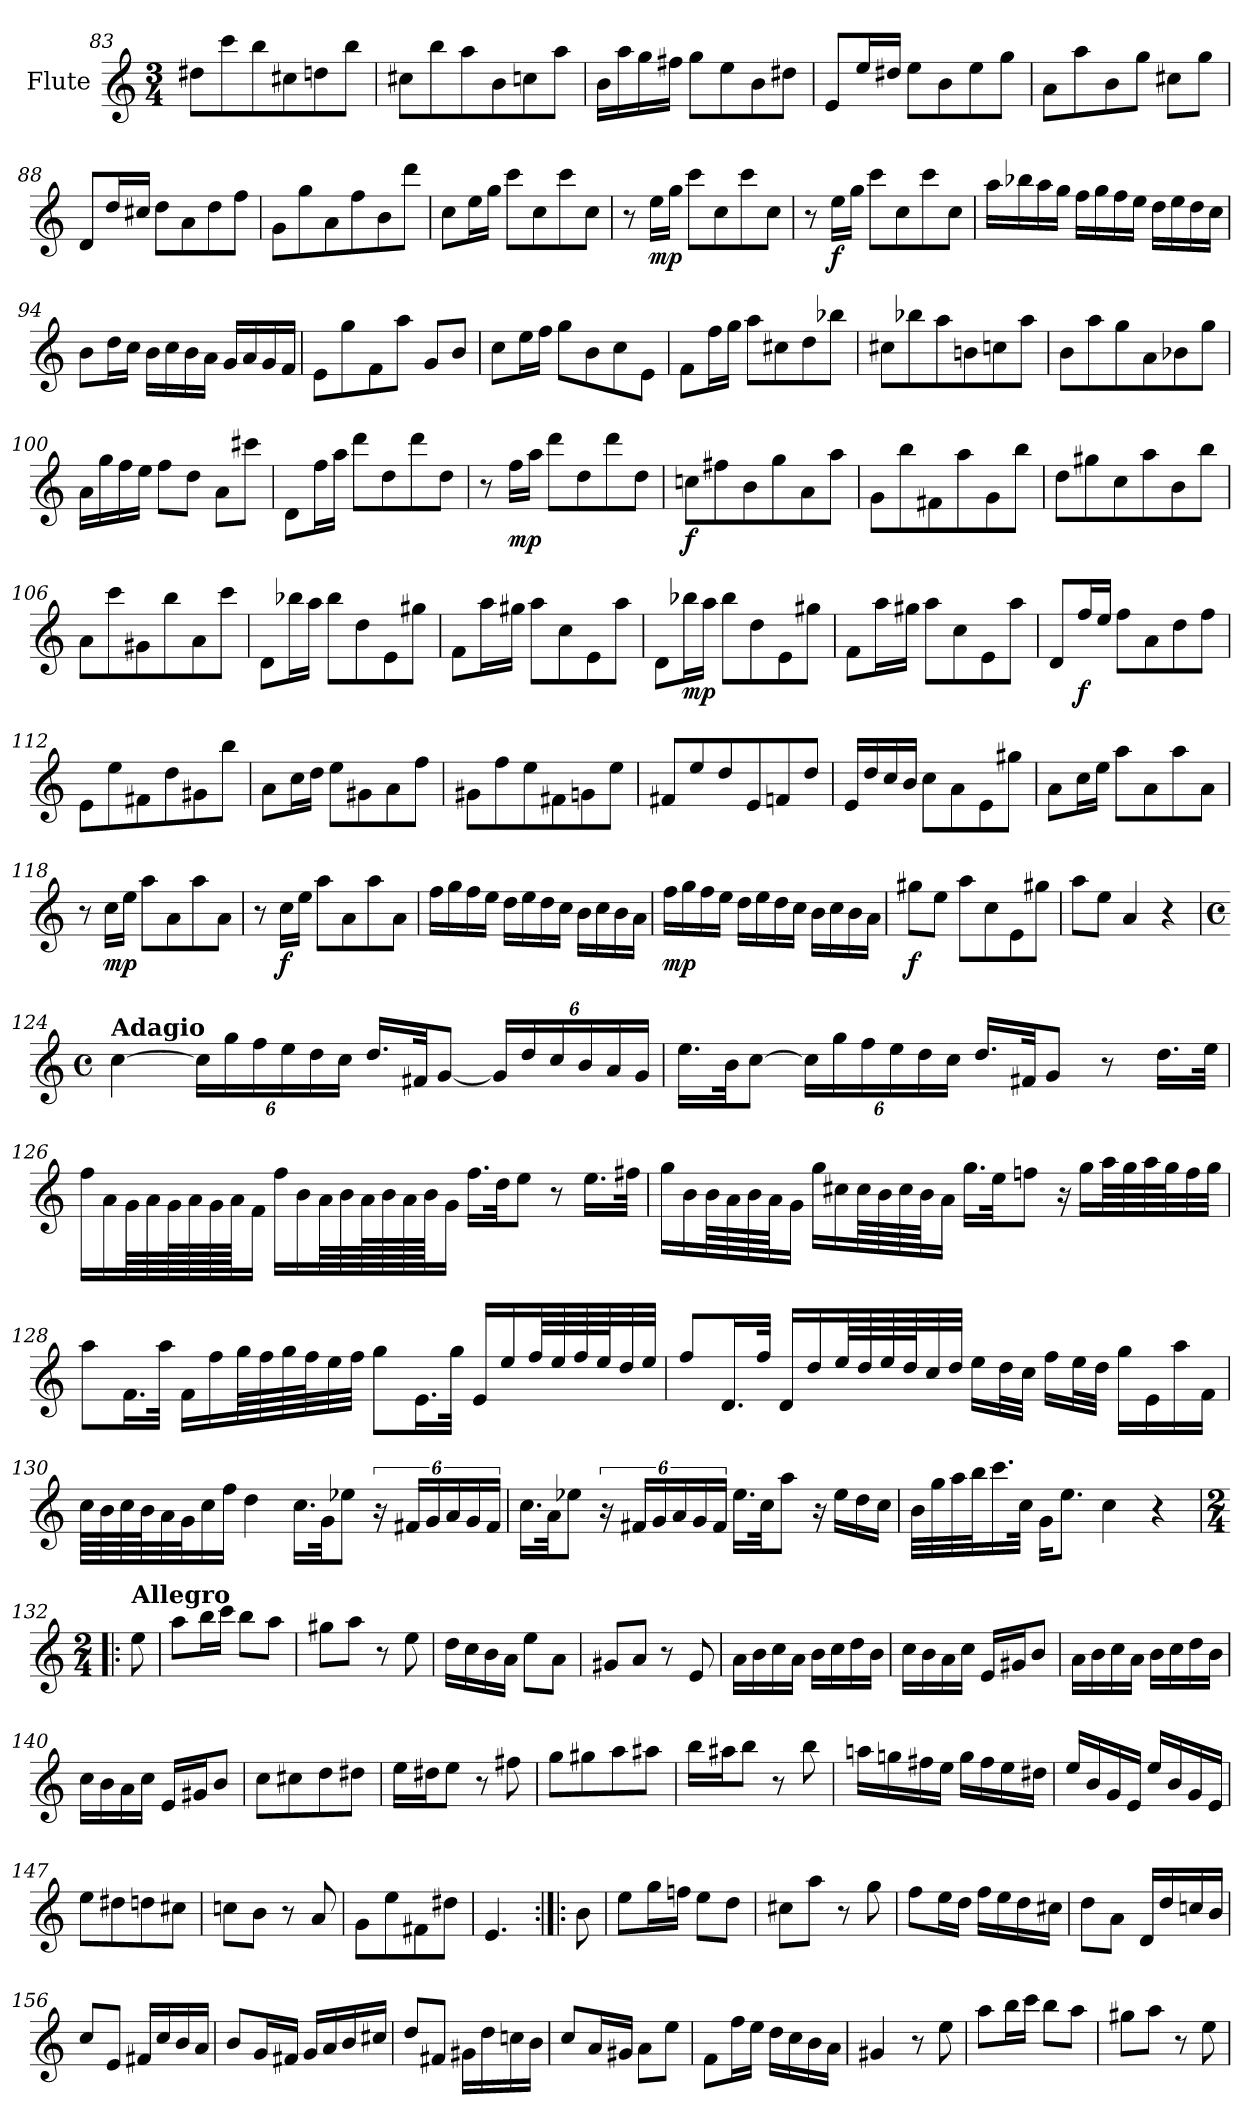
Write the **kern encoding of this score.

**kern	**dynam
*part1	*part1
*staff1	*staff1
*I"Flute	*
*I'Fl.	*
*clefG2	*
*k[]	*
*M3/4	*
=83	=83
8dd#X\L	.
8ccc\	.
8bb\	.
8cc#X\	.
8ddn\	.
8bb\J	.
!!LO:LB:g=z
=84	=84
8cc#X\L	.
8bb\	.
8aa\	.
8b\	.
8ccn\	.
8aa\J	.
=85	=85
16b\LL	.
16aa\	.
16gg\	.
16ff#X\JJ	.
8gg\L	.
8ee\	.
8b\	.
8dd#X\J	.
=86	=86
8e/L	.
16ee/L	.
16dd#X/JJ	.
8ee\L	.
8b\	.
8ee\	.
8gg\J	.
=87	=87
8a\L	.
8aa\	.
8b\	.
8gg\J	.
8cc#X\L	.
8gg\J	.
=88	=88
8d/L	.
16dd/L	.
16cc#X/JJ	.
8dd\L	.
8a\	.
8dd\	.
8ff\J	.
!!LO:LB:g=z
=89	=89
8g\L	.
8gg\	.
8a\	.
8ff\	.
8b\	.
8ddd\J	.
=90	=90
8cc\L	.
16ee\L	.
16gg\JJ	.
8ccc\L	.
8cc\	.
8ccc\	.
8cc\J	.
=91	=91
8r	.
!	!LO:DY:b
16ee\LL	mp
16gg\JJ	.
8ccc\L	.
8cc\	.
8ccc\	.
8cc\J	.
=92	=92
8r	.
!	!LO:DY:b
16ee\LL	f
16gg\JJ	.
8ccc\L	.
8cc\	.
8ccc\	.
8cc\J	.
=93	=93
16aa\LL	.
16bb-X\	.
16aa\	.
16gg\JJ	.
16ff\LL	.
16gg\	.
16ff\	.
16ee\JJ	.
16dd\LL	.
16ee\	.
16dd\	.
16cc\JJ	.
!!LO:PB:g=z
=94	=94
8b\L	.
16dd\L	.
16cc\JJ	.
16b\LL	.
16cc\	.
16b\	.
16a\JJ	.
16g/LL	.
16a/	.
16g/	.
16f/JJ	.
=95	=95
8e\L	.
8gg\	.
8f\	.
8aa\J	.
8g/L	.
8b/J	.
=96	=96
8cc\L	.
16ee\L	.
16ff\JJ	.
8gg\L	.
8b\	.
8cc\	.
8e\J	.
=97	=97
8f\L	.
16ff\L	.
16gg\JJ	.
8aa\L	.
8cc#X\	.
8dd\	.
8bb-X\J	.
=98	=98
8cc#X\L	.
8bb-X\	.
8aa\	.
8bn\	.
8ccn\	.
8aa\J	.
!!LO:LB:g=z
=99	=99
8b\L	.
8aa\	.
8gg\	.
8a\	.
8b-X\	.
8gg\J	.
=100	=100
16a\LL	.
16gg\	.
16ff\	.
16ee\JJ	.
8ff\L	.
8dd\J	.
8a\L	.
8ccc#X\J	.
=101	=101
8d\L	.
16ff\L	.
16aa\JJ	.
8ddd\L	.
8dd\	.
8ddd\	.
8dd\J	.
=102	=102
8r	.
!	!LO:DY:b
16ff\LL	mp
16aa\JJ	.
8ddd\L	.
8dd\	.
8ddd\	.
8dd\J	.
=103	=103
!	!LO:DY:b
8ccn\L	f
8ff#X\	.
8b\	.
8gg\	.
8a\	.
8aa\J	.
!!LO:LB:g=z
=104	=104
8g\L	.
8bb\	.
8f#X\	.
8aa\	.
8g\	.
8bb\J	.
=105	=105
8dd\L	.
8gg#X\	.
8cc\	.
8aa\	.
8b\	.
8bb\J	.
=106	=106
8a\L	.
8ccc\	.
8g#X\	.
8bb\	.
8a\	.
8ccc\J	.
=107	=107
8d\L	.
16bb-X\L	.
16aa\JJ	.
8bb-\L	.
8dd\	.
8e\	.
8gg#X\J	.
=108	=108
8f\L	.
16aa\L	.
16gg#X\JJ	.
8aa\L	.
8cc\	.
8e\	.
8aa\J	.
!!LO:LB:g=z
=109	=109
8d\L	.
!	!LO:DY:b
16bb-X\L	mp
16aa\JJ	.
8bb-\L	.
8dd\	.
8e\	.
8gg#X\J	.
=110	=110
8f\L	.
16aa\L	.
16gg#X\JJ	.
8aa\L	.
8cc\	.
8e\	.
8aa\J	.
=111	=111
8d/L	.
!	!LO:DY:b
16ff/L	f
16ee/JJ	.
8ff\L	.
8a\	.
8dd\	.
8ff\J	.
=112	=112
8e\L	.
8ee\	.
8f#X\	.
8dd\	.
8g#X\	.
8bb\J	.
=113	=113
8a\L	.
16cc\L	.
16dd\JJ	.
8ee\L	.
8g#X\	.
8a\	.
8ff\J	.
!!LO:LB:g=z
=114	=114
8g#X\L	.
8ff\	.
8ee\	.
8f#X\	.
8gn\	.
8ee\J	.
=115	=115
8f#X/L	.
8ee/	.
8dd/	.
8e/	.
8fn/	.
8dd/J	.
=116	=116
16e/LL	.
16dd/	.
16cc/	.
16b/JJ	.
8cc\L	.
8a\	.
8e\	.
8gg#X\J	.
=117	=117
8a\L	.
16cc\L	.
16ee\JJ	.
8aa\L	.
8a\	.
8aa\	.
8a\J	.
=118	=118
8r	.
!	!LO:DY:b
16cc\LL	mp
16ee\JJ	.
8aa\L	.
8a\	.
8aa\	.
8a\J	.
!!LO:LB:g=z
=119	=119
8r	.
!	!LO:DY:b
16cc\LL	f
16ee\JJ	.
8aa\L	.
8a\	.
8aa\	.
8a\J	.
=120	=120
16ff\LL	.
16gg\	.
16ff\	.
16ee\JJ	.
16dd\LL	.
16ee\	.
16dd\	.
16cc\JJ	.
16b\LL	.
16cc\	.
16b\	.
16a\JJ	.
=121	=121
!	!LO:DY:b
16ff\LL	mp
16gg\	.
16ff\	.
16ee\JJ	.
16dd\LL	.
16ee\	.
16dd\	.
16cc\JJ	.
16b\LL	.
16cc\	.
16b\	.
16a\JJ	.
=122	=122
!	!LO:DY:b
8gg#X\L	f
8ee\J	.
8aa\L	.
8cc\	.
8e\	.
8gg#X\J	.
=123	=123
8aa\L	.
8ee\J	.
4a/	.
4r	.
!!LO:LB:g=z
=124	=124
*M4/4	*
*met(c)	*
*MM40	*
!LO:TX:a:B:t=Adagio	!
[4cc\	.
*Xbrackettup	*
24cc\LL]	.
24gg\	.
24ff\	.
24ee\	.
24dd\	.
24cc\JJ	.
16.dd/LL	.
32f#X/JK	.
[8g/J	.
24g/LL]	.
24dd/	.
24cc/	.
24b/	.
24a/	.
24g/JJ	.
=125	=125
16.ee\LL	.
32b\JK	.
[8cc\J	.
24cc\LL]	.
24gg\	.
24ff\	.
24ee\	.
24dd\	.
24cc\JJ	.
16.dd/LL	.
32f#X/JK	.
8g/J	.
8r	.
16.dd\LL	.
32ee\JJk	.
!!LO:LB:g=z
=126	=126
16ff\LL	.
16a\	.
64g\LL	.
64a\	.
128g\L	.
128a\	.
128g\	.
128a\JJJ	.
16f\JJ	.
16ff\LL	.
16b\	.
64a\LL	.
64b\	.
128a\L	.
128b\	.
128a\	.
128b\JJJ	.
16g\JJ	.
16.ff\LL	.
32dd\JK	.
8ee\J	.
8r	.
16.ee\LL	.
32ff#X\JJk	.
!!LO:LB:g=z
=127	=127
16gg\LL	.
16b\	.
64b\LL	.
64a\	.
64b\	.
64a\JJ	.
16g\JJ	.
16gg\LL	.
16cc#X\	.
64cc#\LL	.
64b\	.
64cc#\	.
64b\JJ	.
16a\JJ	.
16.gg\LL	.
32ee\JK	.
8ffn\J	.
16r	.
16gg\LL	.
64aa\LL	.
64gg\	.
64aa\	.
64gg\J	.
32ff\	.
32gg\JJJ	.
=128	=128
8aa\L	.
16.f\L	.
32aa\JJk	.
16f\LL	.
16ff\	.
64gg\LL	.
64ff\	.
64gg\	.
64ff\J	.
32ee\	.
32ff\JJJ	.
8gg\L	.
16.e\L	.
32gg\JJk	.
16e/LL	.
16ee/	.
64ff/LL	.
64ee/	.
64ff/	.
64ee/J	.
32dd/	.
32ee/JJJ	.
!!LO:LB:g=z
=129	=129
8ff/L	.
16.d/L	.
32ff/JJk	.
16d/LL	.
16dd/	.
64ee/LL	.
64dd/	.
64ee/	.
64dd/J	.
32cc/	.
32dd/JJJ	.
16ee\LL	.
32dd\L	.
32cc\JJJ	.
16ff\LL	.
32ee\L	.
32dd\JJJ	.
16gg\LL	.
16e\	.
16aa\	.
16f\JJ	.
=130	=130
64cc\LLLL	.
64b\	.
64cc\	.
64b\J	.
32a\	.
32g\J	.
16cc\	.
16ff\JJ	.
4dd\	.
16.cc\LL	.
32g\JK	.
8ee-X\J	.
*brackettup	*
24r	.
24f#X/LL	.
24g/	.
24a/	.
24g/	.
24f#/JJ	.
!!LO:LB:g=z
=131	=131
16.cc\LL	.
32a\JK	.
8ee-X\J	.
24r	.
24f#X/LL	.
24g/	.
24a/	.
24g/	.
24f#/JJ	.
16.ee-\LL	.
32cc\JK	.
8aa\J	.
16r	.
16ee-\LL	.
16dd\	.
16cc\JJ	.
=132	=132
32b\LLL	.
32gg\	.
32aa\	.
32bb\J	.
16.ccc\	.
32cc\JJk	.
16g\KL	.
8.ee\J	.
4cc\	.
4r	.
=132X1!|:	=132X1!|:
*M2/4	*
*MM128	*
!LO:TX:a:B:t=Allegro	!
8ee\	.
=133	=133
8aa\L	.
16bb\L	.
16ccc\JJ	.
8bb\L	.
8aa\J	.
=134	=134
8gg#X\L	.
8aa\J	.
8r	.
8ee\	.
!!LO:PB:g=z
=135	=135
16dd\LL	.
16cc\	.
16b\	.
16a\JJ	.
8ee\L	.
8a\J	.
=136	=136
8g#X/L	.
8a/J	.
8r	.
8e/	.
=137	=137
16a\LL	.
16b\	.
16cc\	.
16a\JJ	.
16b\LL	.
16cc\	.
16dd\	.
16b\JJ	.
=138	=138
16cc\LL	.
16b\	.
16a\	.
16cc\JJ	.
16e/LL	.
16g#X/J	.
8b/J	.
=139	=139
16a\LL	.
16b\	.
16cc\	.
16a\JJ	.
16b\LL	.
16cc\	.
16dd\	.
16b\JJ	.
=140	=140
16cc\LL	.
16b\	.
16a\	.
16cc\JJ	.
16e/LL	.
16g#X/J	.
8b/J	.
!!LO:LB:g=z
=141	=141
8cc\L	.
8cc#X\	.
8dd\	.
8dd#X\J	.
=142	=142
16ee\LL	.
16dd#X\J	.
8ee\J	.
8r	.
8ff#X\	.
=143	=143
8gg\L	.
8gg#X\	.
8aa\	.
8aa#X\J	.
=144	=144
16bb\LL	.
16aa#X\J	.
8bb\J	.
8r	.
8bb\	.
=145	=145
16aan\LL	.
16ggn\	.
16ff#X\	.
16ee\JJ	.
16gg\LL	.
16ff#\	.
16ee\	.
16dd#X\JJ	.
=146	=146
16ee/LL	.
16b/	.
16g/	.
16e/JJ	.
16ee/LL	.
16b/	.
16g/	.
16e/JJ	.
!!LO:LB:g=z
=147	=147
8ee\L	.
8dd#X\	.
8ddn\	.
8cc#X\J	.
=148	=148
8ccn\L	.
8b\J	.
8r	.
8a/	.
=149	=149
8g\L	.
8ee\	.
8f#X\	.
8dd#X\J	.
=150	=150
4.e/	.
=151:|!|:	=151:|!|:
8b\	.
=152	=152
8ee\L	.
16gg\L	.
16ffn\JJ	.
8ee\L	.
8dd\J	.
=153	=153
8cc#X\L	.
8aa\J	.
8r	.
8gg\	.
=154	=154
8ff\L	.
16ee\L	.
16dd\JJ	.
16ff\LL	.
16ee\	.
16dd\	.
16cc#X\JJ	.
!!LO:LB:g=z
=155	=155
8dd\L	.
8a\J	.
16d/LL	.
16dd/	.
16ccn/	.
16b/JJ	.
=156	=156
8cc/L	.
8e/J	.
16f#X/LL	.
16cc/	.
16b/	.
16a/JJ	.
=157	=157
8b/L	.
16g/L	.
16f#X/JJ	.
16g/LL	.
16a/	.
16b/	.
16cc#X/JJ	.
=158	=158
8dd/L	.
8f#X/J	.
16g#X\LL	.
16dd\	.
16ccn\	.
16b\JJ	.
=159	=159
8cc/L	.
16a/L	.
16g#X/JJ	.
8a\L	.
8ee\J	.
!!LO:LB:g=z
=160	=160
8f\L	.
16ff\L	.
16ee\JJ	.
16dd\LL	.
16cc\	.
16b\	.
16a\JJ	.
=161	=161
4g#X/	.
8r	.
8ee\	.
=162	=162
8aa\L	.
16bb\L	.
16ccc\JJ	.
8bb\L	.
8aa\J	.
=163	=163
8gg#X\L	.
8aa\J	.
8r	.
8ee\	.
=	=
*-	*-
